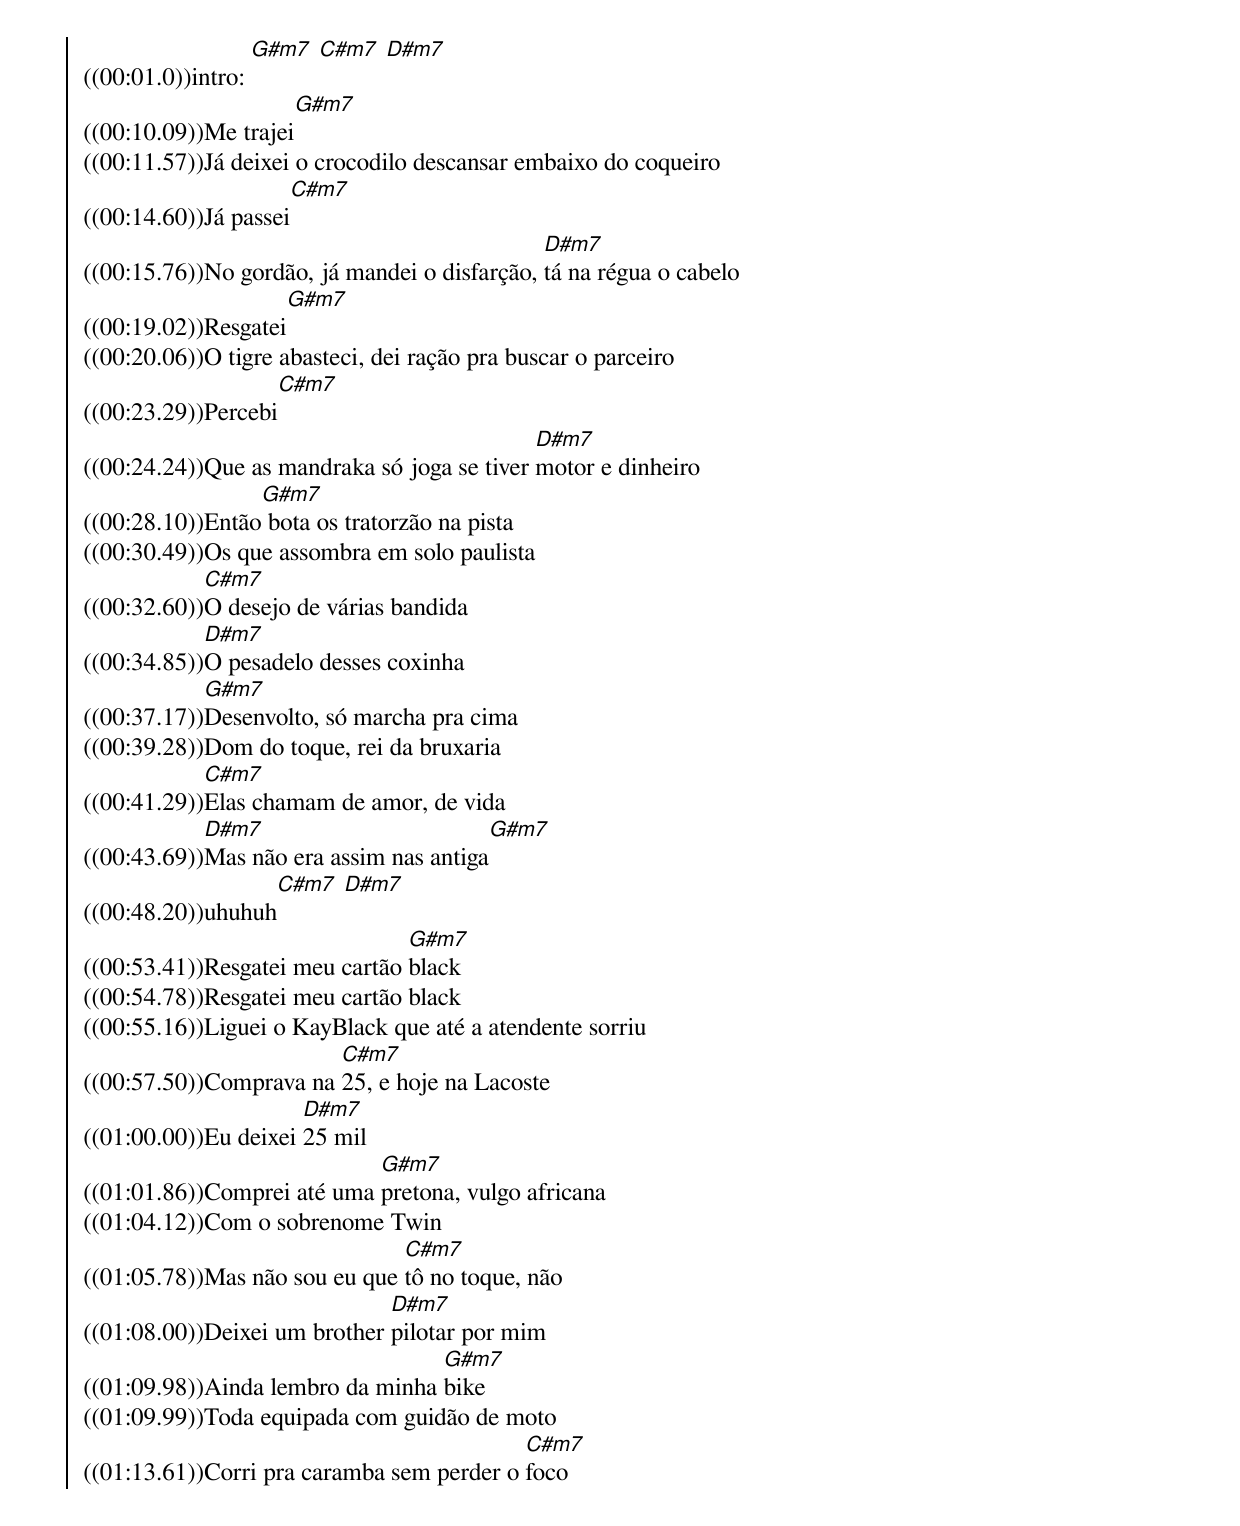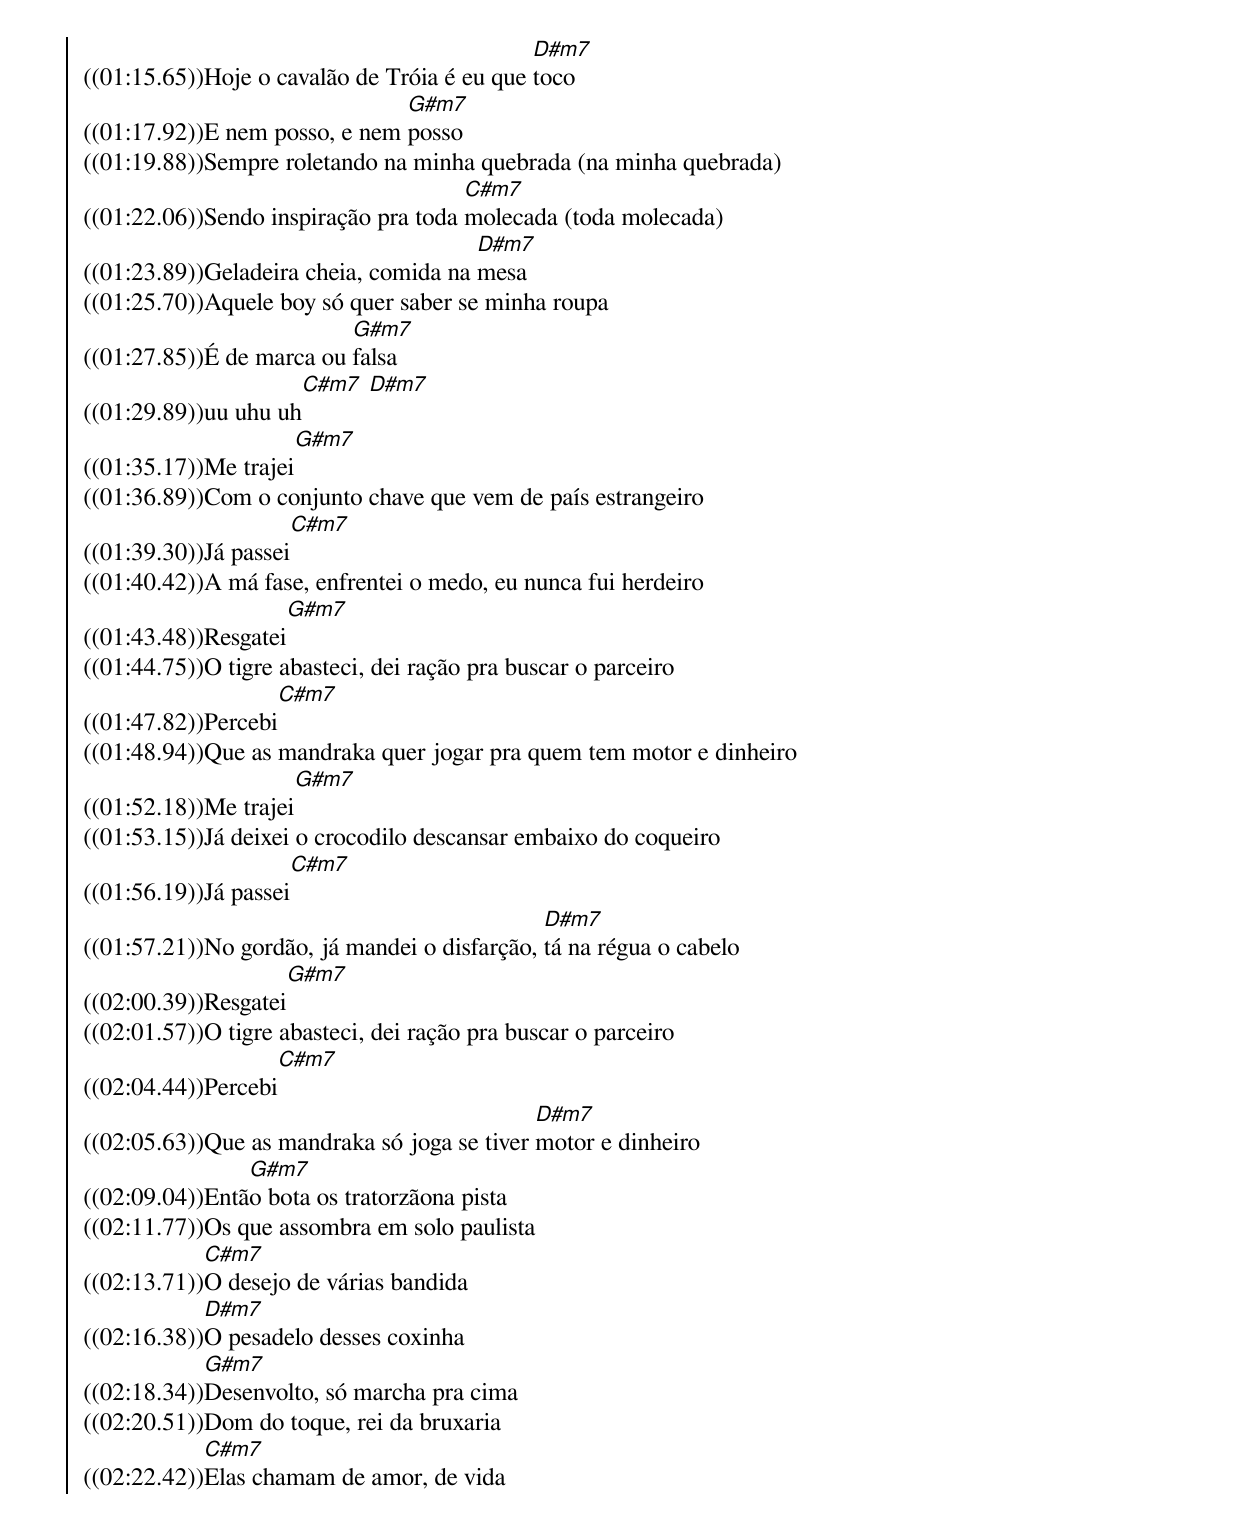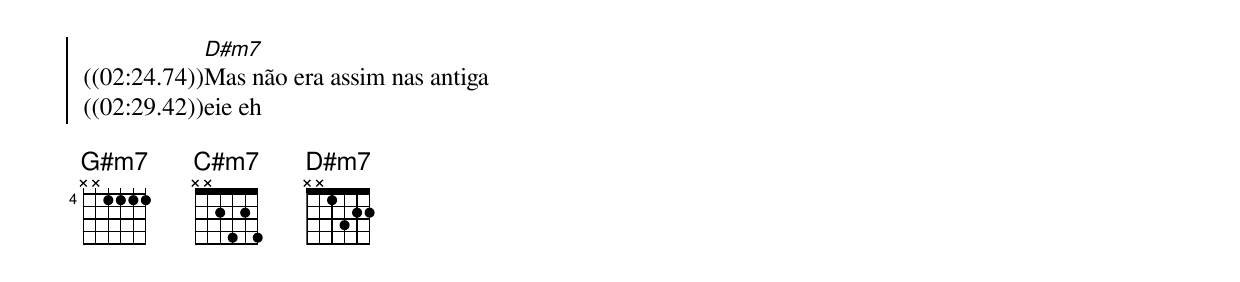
{soc}
((00:01.0))intro: [G#m7] [C#m7] [D#m7]
((00:10.09))Me trajei[G#m7]
((00:11.57))Já deixei o crocodilo descansar embaixo do coqueiro
((00:14.60))Já passei[C#m7]
((00:15.76))No gordão, já mandei o disfarção, [D#m7]tá na régua o cabelo
((00:19.02))Resgatei[G#m7]
((00:20.06))O tigre abasteci, dei ração pra buscar o parceiro
((00:23.29))Percebi[C#m7]
((00:24.24))Que as mandraka só joga se tiver [D#m7]motor e dinheiro
((00:28.10))Então[G#m7] bota os tratorzão na pista
((00:30.49))Os que assombra em solo paulista
((00:32.60))[C#m7]O desejo de várias bandida
((00:34.85))[D#m7]O pesadelo desses coxinha
((00:37.17))[G#m7]Desenvolto, só marcha pra cima
((00:39.28))Dom do toque, rei da bruxaria
((00:41.29))[C#m7]Elas chamam de amor, de vida
((00:43.69))[D#m7]Mas não era assim nas antiga[G#m7]
((00:48.20))uhuhuh[C#m7] [D#m7]
((00:53.41))Resgatei meu cartão [G#m7]black
((00:54.78))Resgatei meu cartão black
((00:55.16))Liguei o KayBlack que até a atendente sorriu
((00:57.50))Comprava na [C#m7]25, e hoje na Lacoste
((01:00.00))Eu deixei [D#m7]25 mil
((01:01.86))Comprei até uma [G#m7]pretona, vulgo africana
((01:04.12))Com o sobrenome Twin
((01:05.78))Mas não sou eu que [C#m7]tô no toque, não
((01:08.00))Deixei um brother [D#m7]pilotar por mim
((01:09.98))Ainda lembro da minha [G#m7]bike
((01:09.99))Toda equipada com guidão de moto
((01:13.61))Corri pra caramba sem perder o [C#m7]foco
((01:15.65))Hoje o cavalão de Tróia é eu que [D#m7]toco
((01:17.92))E nem posso, e nem [G#m7]posso
((01:19.88))Sempre roletando na minha quebrada (na minha quebrada)
((01:22.06))Sendo inspiração pra toda [C#m7]molecada (toda molecada)
((01:23.89))Geladeira cheia, comida na [D#m7]mesa
((01:25.70))Aquele boy só quer saber se minha roupa
((01:27.85))É de marca ou [G#m7]falsa
((01:29.89))uu uhu uh[C#m7] [D#m7]
((01:35.17))Me trajei[G#m7]
((01:36.89))Com o conjunto chave que vem de país estrangeiro
((01:39.30))Já passei[C#m7]
((01:40.42))A má fase, enfrentei o medo, eu nunca fui herdeiro
((01:43.48))Resgatei[G#m7]
((01:44.75))O tigre abasteci, dei ração pra buscar o parceiro
((01:47.82))Percebi[C#m7]
((01:48.94))Que as mandraka quer jogar pra quem tem motor e dinheiro
((01:52.18))Me trajei[G#m7]
((01:53.15))Já deixei o crocodilo descansar embaixo do coqueiro
((01:56.19))Já passei[C#m7]
((01:57.21))No gordão, já mandei o disfarção, [D#m7]tá na régua o cabelo
((02:00.39))Resgatei[G#m7]
((02:01.57))O tigre abasteci, dei ração pra buscar o parceiro
((02:04.44))Percebi[C#m7]
((02:05.63))Que as mandraka só joga se tiver [D#m7]motor e dinheiro
((02:09.04))Entã[G#m7]o bota os tratorzãona pista
((02:11.77))Os que assombra em solo paulista
((02:13.71))[C#m7]O desejo de várias bandida
((02:16.38))[D#m7]O pesadelo desses coxinha
((02:18.34))[G#m7]Desenvolto, só marcha pra cima
((02:20.51))Dom do toque, rei da bruxaria
((02:22.42))[C#m7]Elas chamam de amor, de vida
((02:24.74))[D#m7]Mas não era assim nas antiga
((02:29.42))eie eh

{eoc}
